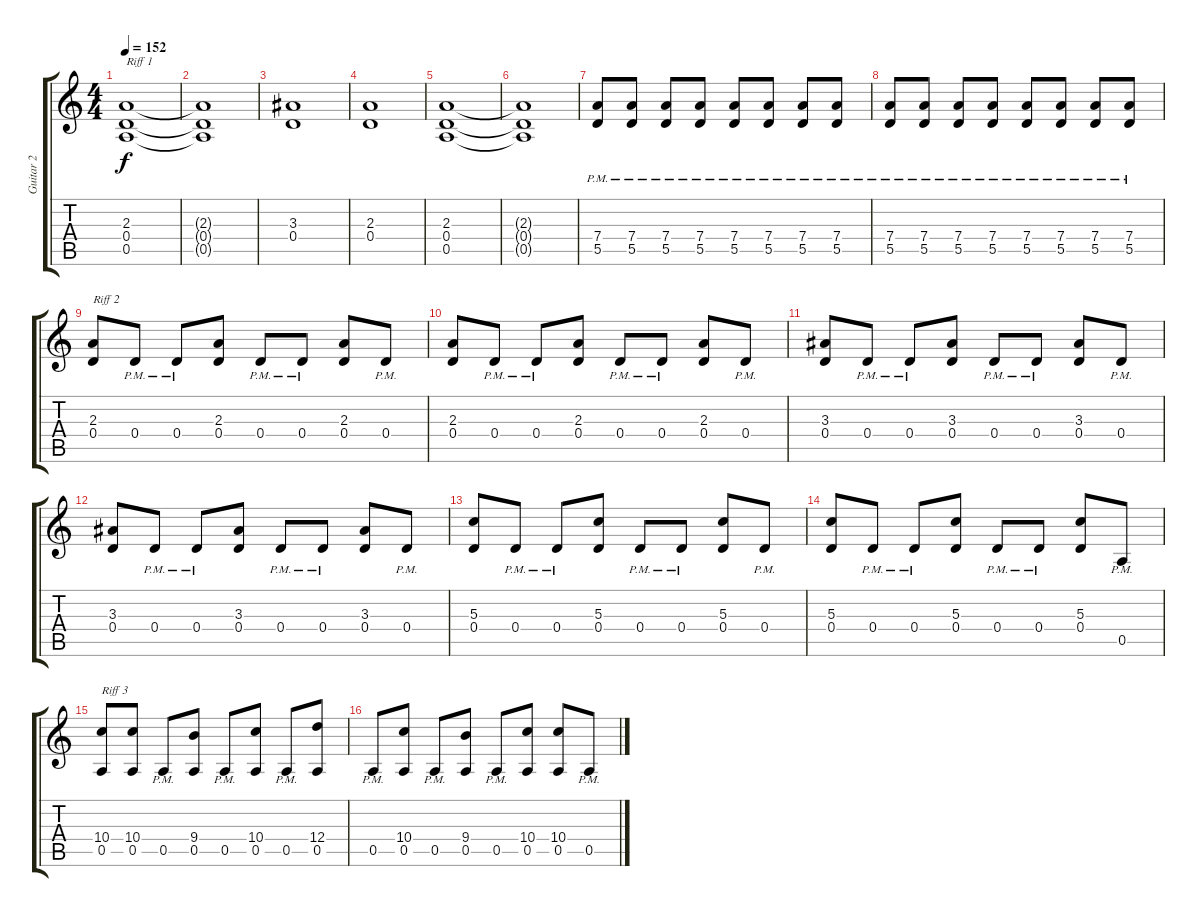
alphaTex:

\track ("Guitar 2" "Guitar 2") {instrument distortionguitar}
\staff {score tabs}
\tuning (E4 B3 G3 D3 A2 E2) {hide}
\ts (4 4)
\tempo 152
\clef g2
\ks c
(2.3 0.4 0.5).1{txt "Riff 1" dy f instrument distortionguitar} |
(2.3{t} 0.4{t} 0.5{t}).1 |
(3.3 0.4).1 |
(2.3 0.4).1 |
(2.3 0.4 0.5).1 |
(2.3{t} 0.4{t} 0.5{t}).1 |
(7.4{pm} 5.5{pm}).8 (7.4{pm} 5.5{pm}).8 (7.4{pm} 5.5{pm}).8 (7.4{pm} 5.5{pm}).8 (7.4{pm} 5.5{pm}).8 (7.4{pm} 5.5{pm}).8 (7.4{pm} 5.5{pm}).8 (7.4{pm} 5.5{pm}).8 |
(7.4{pm} 5.5{pm}).8 (7.4{pm} 5.5{pm}).8 (7.4{pm} 5.5{pm}).8 (7.4{pm} 5.5{pm}).8 (7.4{pm} 5.5{pm}).8 (7.4{pm} 5.5{pm}).8 (7.4{pm} 5.5{pm}).8 (7.4{pm} 5.5{pm}).8 |
(2.3 0.4).8{txt "Riff 2"} 0.4{pm}.8 0.4{pm}.8 (2.3 0.4).8 0.4{pm}.8 0.4{pm}.8 (2.3 0.4).8 0.4{pm}.8 |
(2.3 0.4).8 0.4{pm}.8 0.4{pm}.8 (2.3 0.4).8 0.4{pm}.8 0.4{pm}.8 (2.3 0.4).8 0.4{pm}.8 |
(3.3 0.4).8 0.4{pm}.8 0.4{pm}.8 (3.3 0.4).8 0.4{pm}.8 0.4{pm}.8 (3.3 0.4).8 0.4{pm}.8 |
(3.3 0.4).8 0.4{pm}.8 0.4{pm}.8 (3.3 0.4).8 0.4{pm}.8 0.4{pm}.8 (3.3 0.4).8 0.4{pm}.8 |
(5.3 0.4).8 0.4{pm}.8 0.4{pm}.8 (5.3 0.4).8 0.4{pm}.8 0.4{pm}.8 (5.3 0.4).8 0.4{pm}.8 |
(5.3 0.4).8 0.4{pm}.8 0.4{pm}.8 (5.3 0.4).8 0.4{pm}.8 0.4{pm}.8 (5.3 0.4).8 0.5{pm}.8 |
(10.4 0.5).8{txt "Riff 3"} (10.4 0.5).8 0.5{pm}.8 (9.4 0.5).8 0.5{pm}.8 (10.4 0.5).8 0.5{pm}.8 (12.4 0.5).8 |
0.5{pm}.8 (10.4 0.5).8 0.5{pm}.8 (9.4 0.5).8 0.5{pm}.8 (10.4 0.5).8 (10.4 0.5).8 0.5{pm}.8
